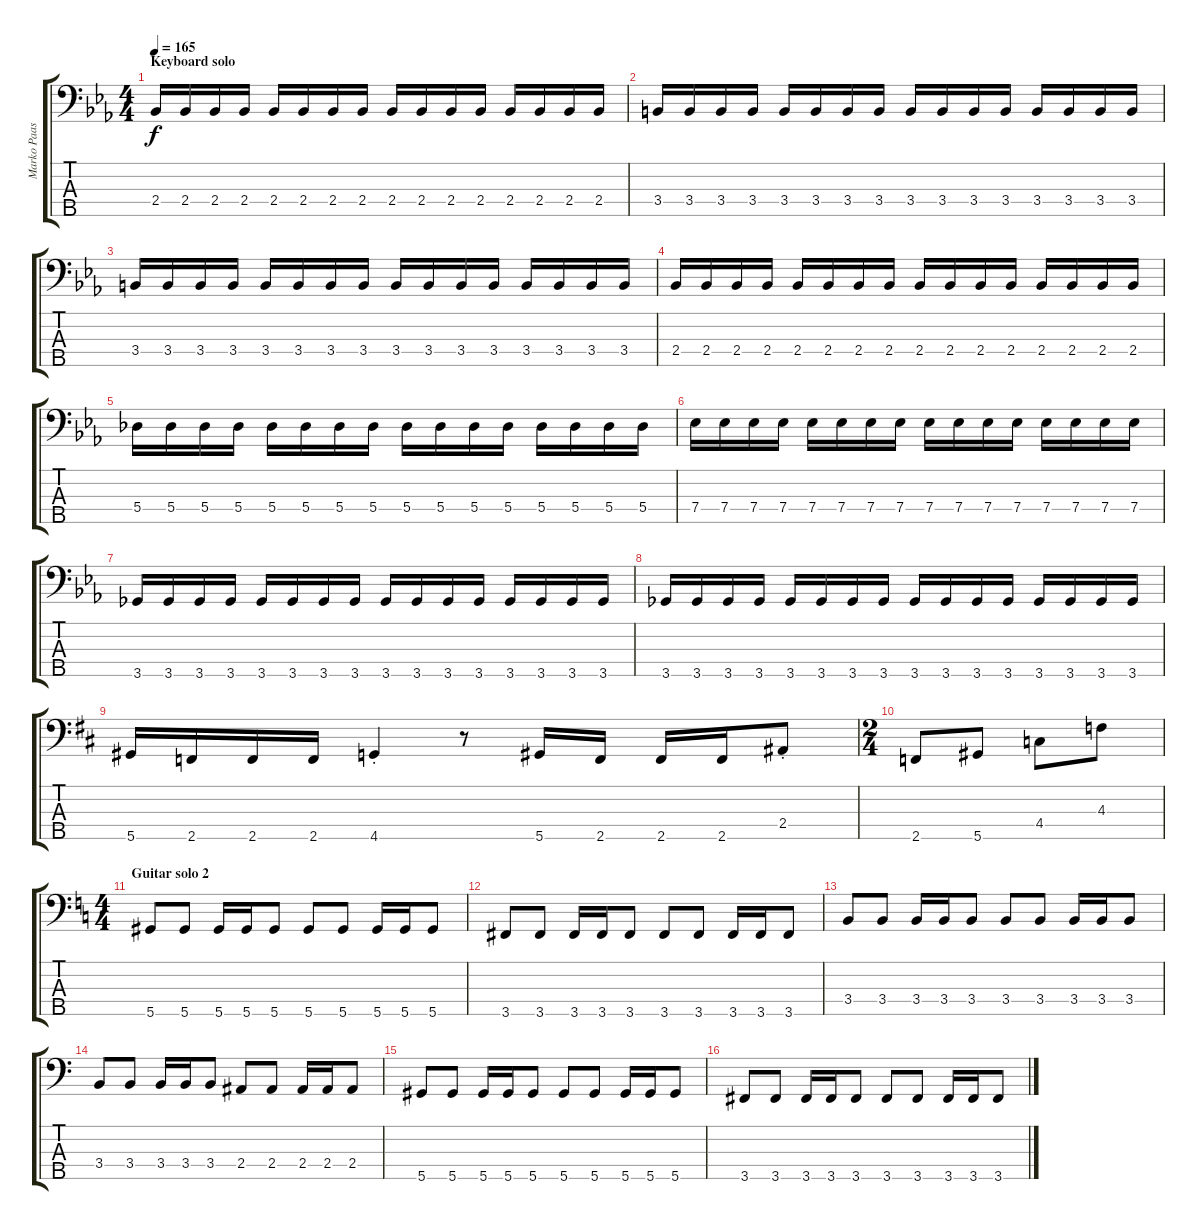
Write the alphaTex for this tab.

\track ("Marko Paasikoski" "Marko Paas") {instrument electricbasspick}
\staff {score tabs}
\tuning (B2 Gb2 Db2 Ab1 Eb1) {hide}
\ts (4 4)
\section ("" "Keyboard solo")
\tempo 165
\clef f4
\ks cminor
2.4.16{dy f} 2.4.16 2.4.16 2.4.16 2.4.16 2.4.16 2.4.16 2.4.16 2.4.16 2.4.16 2.4.16 2.4.16 2.4.16 2.4.16 2.4.16 2.4.16 |
3.4.16 3.4.16 3.4.16 3.4.16 3.4.16 3.4.16 3.4.16 3.4.16 3.4.16 3.4.16 3.4.16 3.4.16 3.4.16 3.4.16 3.4.16 3.4.16 |
3.4.16 3.4.16 3.4.16 3.4.16 3.4.16 3.4.16 3.4.16 3.4.16 3.4.16 3.4.16 3.4.16 3.4.16 3.4.16 3.4.16 3.4.16 3.4.16 |
2.4.16 2.4.16 2.4.16 2.4.16 2.4.16 2.4.16 2.4.16 2.4.16 2.4.16 2.4.16 2.4.16 2.4.16 2.4.16 2.4.16 2.4.16 2.4.16 |
5.4.16 5.4.16 5.4.16 5.4.16 5.4.16 5.4.16 5.4.16 5.4.16 5.4.16 5.4.16 5.4.16 5.4.16 5.4.16 5.4.16 5.4.16 5.4.16 |
7.4.16 7.4.16 7.4.16 7.4.16 7.4.16 7.4.16 7.4.16 7.4.16 7.4.16 7.4.16 7.4.16 7.4.16 7.4.16 7.4.16 7.4.16 7.4.16 |
3.5.16 3.5.16 3.5.16 3.5.16 3.5.16 3.5.16 3.5.16 3.5.16 3.5.16 3.5.16 3.5.16 3.5.16 3.5.16 3.5.16 3.5.16 3.5.16 |
3.5.16 3.5.16 3.5.16 3.5.16 3.5.16 3.5.16 3.5.16 3.5.16 3.5.16 3.5.16 3.5.16 3.5.16 3.5.16 3.5.16 3.5.16 3.5.16 |
\ks bminor
5.5.16 2.5.16 2.5.16 2.5.16 4.5{st}.4 r.8 5.5.16 2.5.16 2.5.16 2.5.16 2.4{st}.8 |
\ts (2 4)
2.5.8 5.5.8 4.4.8 4.3.8 |
\ts (4 4)
\section ("" "Guitar solo 2")
\ks aminor
5.5.8 5.5.8 5.5.16 5.5.16 5.5.8 5.5.8 5.5.8 5.5.16 5.5.16 5.5.8 |
3.5.8 3.5.8 3.5.16 3.5.16 3.5.8 3.5.8 3.5.8 3.5.16 3.5.16 3.5.8 |
3.4.8 3.4.8 3.4.16 3.4.16 3.4.8 3.4.8 3.4.8 3.4.16 3.4.16 3.4.8 |
3.4.8 3.4.8 3.4.16 3.4.16 3.4.8 2.4.8 2.4.8 2.4.16 2.4.16 2.4.8 |
5.5.8 5.5.8 5.5.16 5.5.16 5.5.8 5.5.8 5.5.8 5.5.16 5.5.16 5.5.8 |
3.5.8 3.5.8 3.5.16 3.5.16 3.5.8 3.5.8 3.5.8 3.5.16 3.5.16 3.5.8
